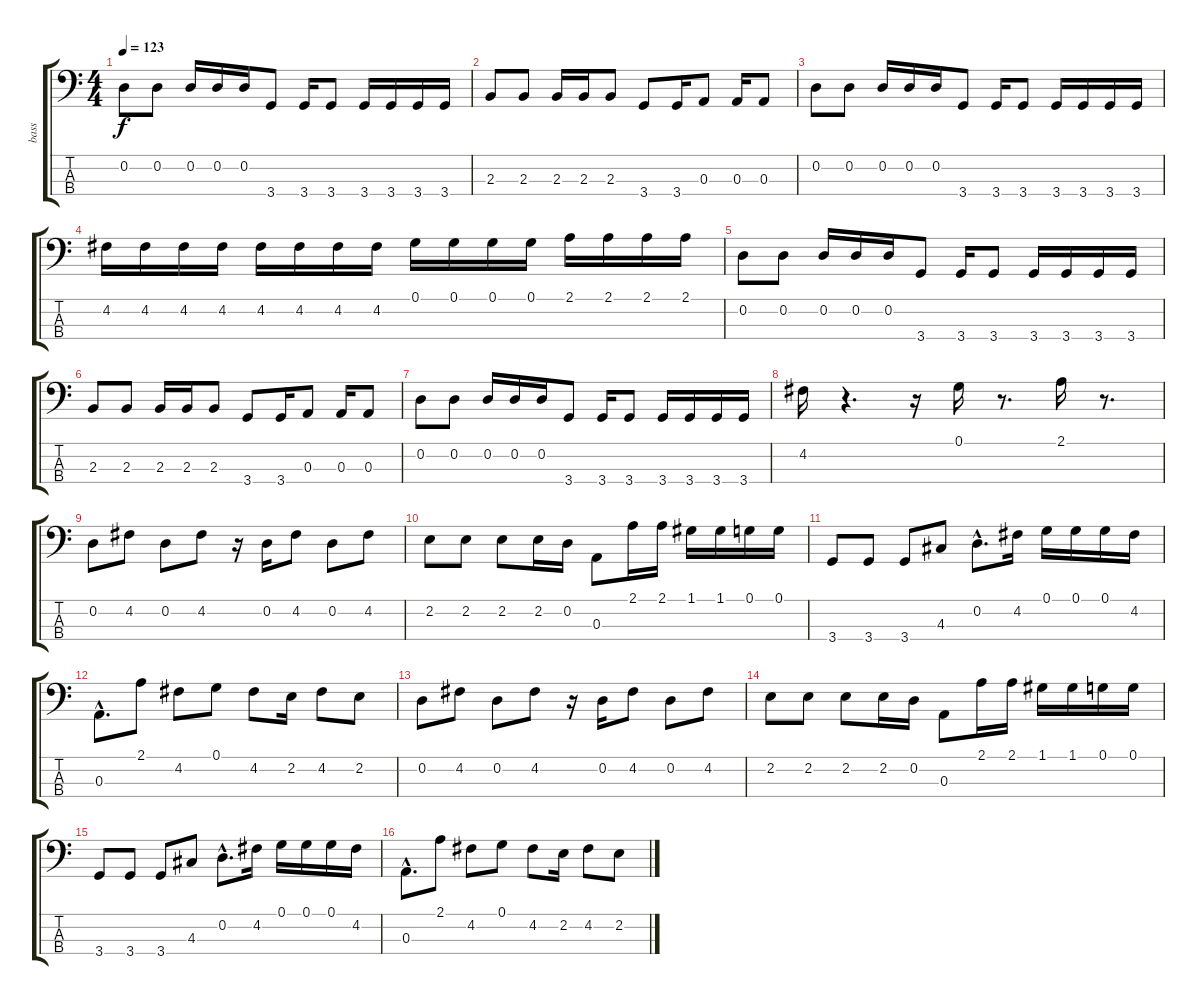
\track ("bass" "bass") {instrument electricbassfinger}
\staff {score tabs}
\tuning (G2 D2 A1 E1) {hide}
\ts (4 4)
\tempo 123
\clef f4
\ks c
0.2.8{dy f} 0.2.8 0.2.16 0.2.16 0.2.16 3.4.8 3.4.16 3.4.8 3.4.16 3.4.16 3.4.16 3.4.16 |
2.3.8 2.3.8 2.3.16 2.3.16 2.3.8 3.4.8 3.4.16 0.3.8 0.3.16 0.3.8 |
0.2.8 0.2.8 0.2.16 0.2.16 0.2.16 3.4.8 3.4.16 3.4.8 3.4.16 3.4.16 3.4.16 3.4.16 |
4.2.16 4.2.16 4.2.16 4.2.16 4.2.16 4.2.16 4.2.16 4.2.16 0.1.16 0.1.16 0.1.16 0.1.16 2.1.16 2.1.16 2.1.16 2.1.16 |
0.2.8 0.2.8 0.2.16 0.2.16 0.2.16 3.4.8 3.4.16 3.4.8 3.4.16 3.4.16 3.4.16 3.4.16 |
2.3.8 2.3.8 2.3.16 2.3.16 2.3.8 3.4.8 3.4.16 0.3.8 0.3.16 0.3.8 |
0.2.8 0.2.8 0.2.16 0.2.16 0.2.16 3.4.8 3.4.16 3.4.8 3.4.16 3.4.16 3.4.16 3.4.16 |
4.2.16 r.4{d} r.16 0.1.16 r.8{d} 2.1.16 r.8{d} |
0.2.8 4.2.8 0.2.8 4.2.8 r.16 0.2.16 4.2.8 0.2.8 4.2.8 |
2.2.8 2.2.8 2.2.8 2.2.16 0.2.16 0.3.8 2.1.16 2.1.16 1.1.16 1.1.16 0.1.16 0.1.16 |
3.4.8 3.4.8 3.4.8 4.3.8 0.2{hac}.8{d} 4.2.16 0.1.16 0.1.16 0.1.16 4.2.16 |
0.3{hac}.8{d} 2.1.8 4.2.8 0.1.8 4.2.8 2.2.16 4.2.8 2.2.8 |
0.2.8 4.2.8 0.2.8 4.2.8 r.16 0.2.16 4.2.8 0.2.8 4.2.8 |
2.2.8 2.2.8 2.2.8 2.2.16 0.2.16 0.3.8 2.1.16 2.1.16 1.1.16 1.1.16 0.1.16 0.1.16 |
3.4.8 3.4.8 3.4.8 4.3.8 0.2{hac}.8{d} 4.2.16 0.1.16 0.1.16 0.1.16 4.2.16 |
0.3{hac}.8{d} 2.1.8 4.2.8 0.1.8 4.2.8 2.2.16 4.2.8 2.2.8
